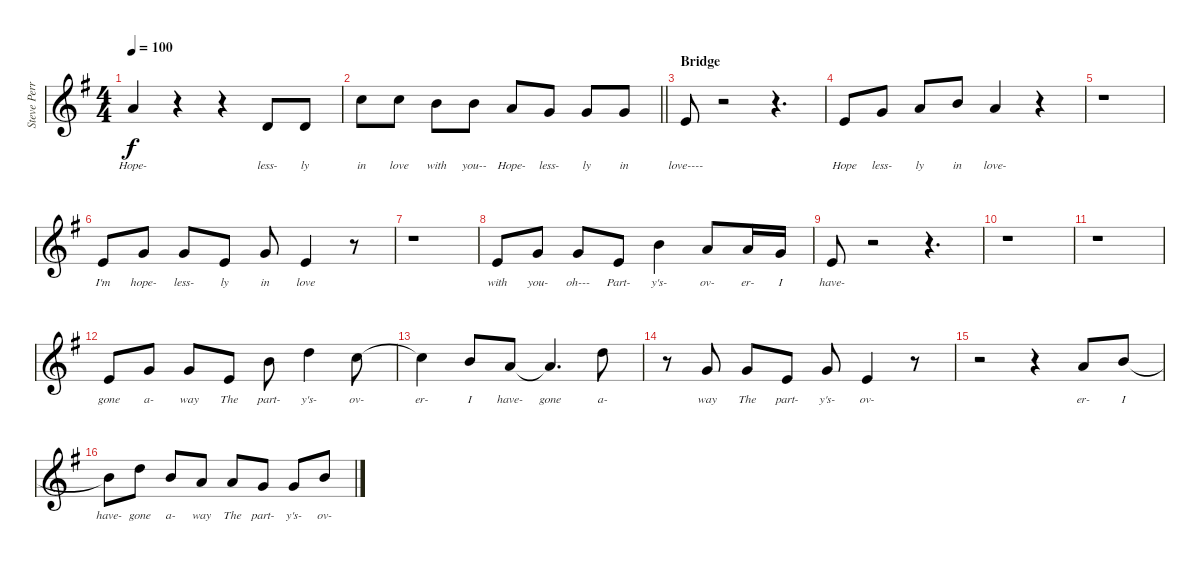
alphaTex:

\track ("Steve Perry" "Steve Perr") {instrument lead2sawtooth}
\staff {score}
\tuning (E4 B3 G3 D3 A2 E2) {hide}
\ts (4 4)
\tempo 100
\clef g2
\ks g
5.1{t}.4{lyrics (0 "Hope-") lyrics (1 "") lyrics (2 "") lyrics (3 "") lyrics (4 "") dy f} r.4 r.4 3.2.8{lyrics (0 "less-") lyrics (1 "") lyrics (2 "") lyrics (3 "") lyrics (4 "")} 3.2.8{lyrics (0 "ly") lyrics (1 "") lyrics (2 "") lyrics (3 "") lyrics (4 "")} |
\barLineRight lightlight
8.1.8{lyrics (0 "in") lyrics (1 "") lyrics (2 "") lyrics (3 "") lyrics (4 "")} 8.1.8{lyrics (0 "love") lyrics (1 "") lyrics (2 "") lyrics (3 "") lyrics (4 "")} 7.1.8{lyrics (0 "with") lyrics (1 "") lyrics (2 "") lyrics (3 "") lyrics (4 "")} 7.1.8{lyrics (0 "you--") lyrics (1 "") lyrics (2 "") lyrics (3 "") lyrics (4 "")} 5.1.8{lyrics (0 "Hope-") lyrics (1 "") lyrics (2 "") lyrics (3 "") lyrics (4 "")} 3.1.8{lyrics (0 "less-") lyrics (1 "") lyrics (2 "") lyrics (3 "") lyrics (4 "")} 3.1.8{lyrics (0 "ly") lyrics (1 "") lyrics (2 "") lyrics (3 "") lyrics (4 "")} 3.1.8{lyrics (0 "in") lyrics (1 "") lyrics (2 "") lyrics (3 "") lyrics (4 "")} |
\section ("" "Bridge")
0.1.8{lyrics (0 "love----") lyrics (1 "") lyrics (2 "") lyrics (3 "") lyrics (4 "")} r.2 r.4{d} |
0.1.8{lyrics (0 "Hope") lyrics (1 "") lyrics (2 "") lyrics (3 "") lyrics (4 "")} 3.1.8{lyrics (0 "less-") lyrics (1 "") lyrics (2 "") lyrics (3 "") lyrics (4 "")} 5.1.8{lyrics (0 "ly") lyrics (1 "") lyrics (2 "") lyrics (3 "") lyrics (4 "")} 7.1.8{lyrics (0 "in") lyrics (1 "") lyrics (2 "") lyrics (3 "") lyrics (4 "")} 5.1.4{lyrics (0 "love-") lyrics (1 "") lyrics (2 "") lyrics (3 "") lyrics (4 "")} r.4 |
r.1 |
0.1.8{lyrics (0 "I'm") lyrics (1 "") lyrics (2 "") lyrics (3 "") lyrics (4 "")} 3.1.8{lyrics (0 "hope-") lyrics (1 "") lyrics (2 "") lyrics (3 "") lyrics (4 "")} 3.1.8{lyrics (0 "less-") lyrics (1 "") lyrics (2 "") lyrics (3 "") lyrics (4 "")} 0.1.8{lyrics (0 "ly") lyrics (1 "") lyrics (2 "") lyrics (3 "") lyrics (4 "")} 3.1.8{lyrics (0 "in") lyrics (1 "") lyrics (2 "") lyrics (3 "") lyrics (4 "")} 0.1.4{lyrics (0 "love") lyrics (1 "") lyrics (2 "") lyrics (3 "") lyrics (4 "")} r.8 |
r.1 |
0.1.8{lyrics (0 "with") lyrics (1 "") lyrics (2 "") lyrics (3 "") lyrics (4 "")} 3.1.8{lyrics (0 "you-") lyrics (1 "") lyrics (2 "") lyrics (3 "") lyrics (4 "")} 3.1.8{lyrics (0 "oh---") lyrics (1 "") lyrics (2 "") lyrics (3 "") lyrics (4 "")} 0.1.8{lyrics (0 "Part-") lyrics (1 "") lyrics (2 "") lyrics (3 "") lyrics (4 "")} 7.1.4{lyrics (0 "y's-") lyrics (1 "") lyrics (2 "") lyrics (3 "") lyrics (4 "")} 5.1.8{lyrics (0 "ov-") lyrics (1 "") lyrics (2 "") lyrics (3 "") lyrics (4 "")} 5.1.16{lyrics (0 "er-") lyrics (1 "") lyrics (2 "") lyrics (3 "") lyrics (4 "")} 3.1.16{lyrics (0 "I") lyrics (1 "") lyrics (2 "") lyrics (3 "") lyrics (4 "")} |
0.1.8{lyrics (0 "have-") lyrics (1 "") lyrics (2 "") lyrics (3 "") lyrics (4 "")} r.2 r.4{d} |
r.1 |
r.1 |
0.1.8{lyrics (0 "gone") lyrics (1 "") lyrics (2 "") lyrics (3 "") lyrics (4 "")} 3.1.8{lyrics (0 "a-") lyrics (1 "") lyrics (2 "") lyrics (3 "") lyrics (4 "")} 3.1.8{lyrics (0 "way") lyrics (1 "") lyrics (2 "") lyrics (3 "") lyrics (4 "")} 0.1.8{lyrics (0 "The") lyrics (1 "") lyrics (2 "") lyrics (3 "") lyrics (4 "")} 7.1.8{lyrics (0 "part-") lyrics (1 "") lyrics (2 "") lyrics (3 "") lyrics (4 "")} 10.1.4{lyrics (0 "y's-") lyrics (1 "") lyrics (2 "") lyrics (3 "") lyrics (4 "")} 8.1.8{lyrics (0 "ov-") lyrics (1 "") lyrics (2 "") lyrics (3 "") lyrics (4 "")} |
8.1{t}.4{lyrics (0 "er-") lyrics (1 "") lyrics (2 "") lyrics (3 "") lyrics (4 "")} 7.1.8{lyrics (0 "I") lyrics (1 "") lyrics (2 "") lyrics (3 "") lyrics (4 "")} 5.1.8{lyrics (0 "have-") lyrics (1 "") lyrics (2 "") lyrics (3 "") lyrics (4 "")} 5.1{t}.4{d lyrics (0 "gone") lyrics (1 "") lyrics (2 "") lyrics (3 "") lyrics (4 "")} 10.1.8{lyrics (0 "a-") lyrics (1 "") lyrics (2 "") lyrics (3 "") lyrics (4 "")} |
r.8 3.1.8{lyrics (0 "way") lyrics (1 "") lyrics (2 "") lyrics (3 "") lyrics (4 "")} 3.1.8{lyrics (0 "The") lyrics (1 "") lyrics (2 "") lyrics (3 "") lyrics (4 "")} 0.1.8{lyrics (0 "part-") lyrics (1 "") lyrics (2 "") lyrics (3 "") lyrics (4 "")} 3.1.8{lyrics (0 "y's-") lyrics (1 "") lyrics (2 "") lyrics (3 "") lyrics (4 "")} 0.1.4{lyrics (0 "ov-") lyrics (1 "") lyrics (2 "") lyrics (3 "") lyrics (4 "")} r.8 |
r.2 r.4 5.1.8{lyrics (0 "er-") lyrics (1 "") lyrics (2 "") lyrics (3 "") lyrics (4 "")} 7.1.8{lyrics (0 "I") lyrics (1 "") lyrics (2 "") lyrics (3 "") lyrics (4 "")} |
7.1{t}.8{lyrics (0 "have-") lyrics (1 "") lyrics (2 "") lyrics (3 "") lyrics (4 "")} 10.1.8{lyrics (0 "gone") lyrics (1 "") lyrics (2 "") lyrics (3 "") lyrics (4 "")} 7.1.8{lyrics (0 "a-") lyrics (1 "") lyrics (2 "") lyrics (3 "") lyrics (4 "")} 5.1.8{lyrics (0 "way") lyrics (1 "") lyrics (2 "") lyrics (3 "") lyrics (4 "")} 5.1.8{lyrics (0 "The") lyrics (1 "") lyrics (2 "") lyrics (3 "") lyrics (4 "")} 3.1.8{lyrics (0 "part-") lyrics (1 "") lyrics (2 "") lyrics (3 "") lyrics (4 "")} 3.1.8{lyrics (0 "y's-") lyrics (1 "") lyrics (2 "") lyrics (3 "") lyrics (4 "")} 7.1.8{lyrics (0 "ov-") lyrics (1 "") lyrics (2 "") lyrics (3 "") lyrics (4 "")}
